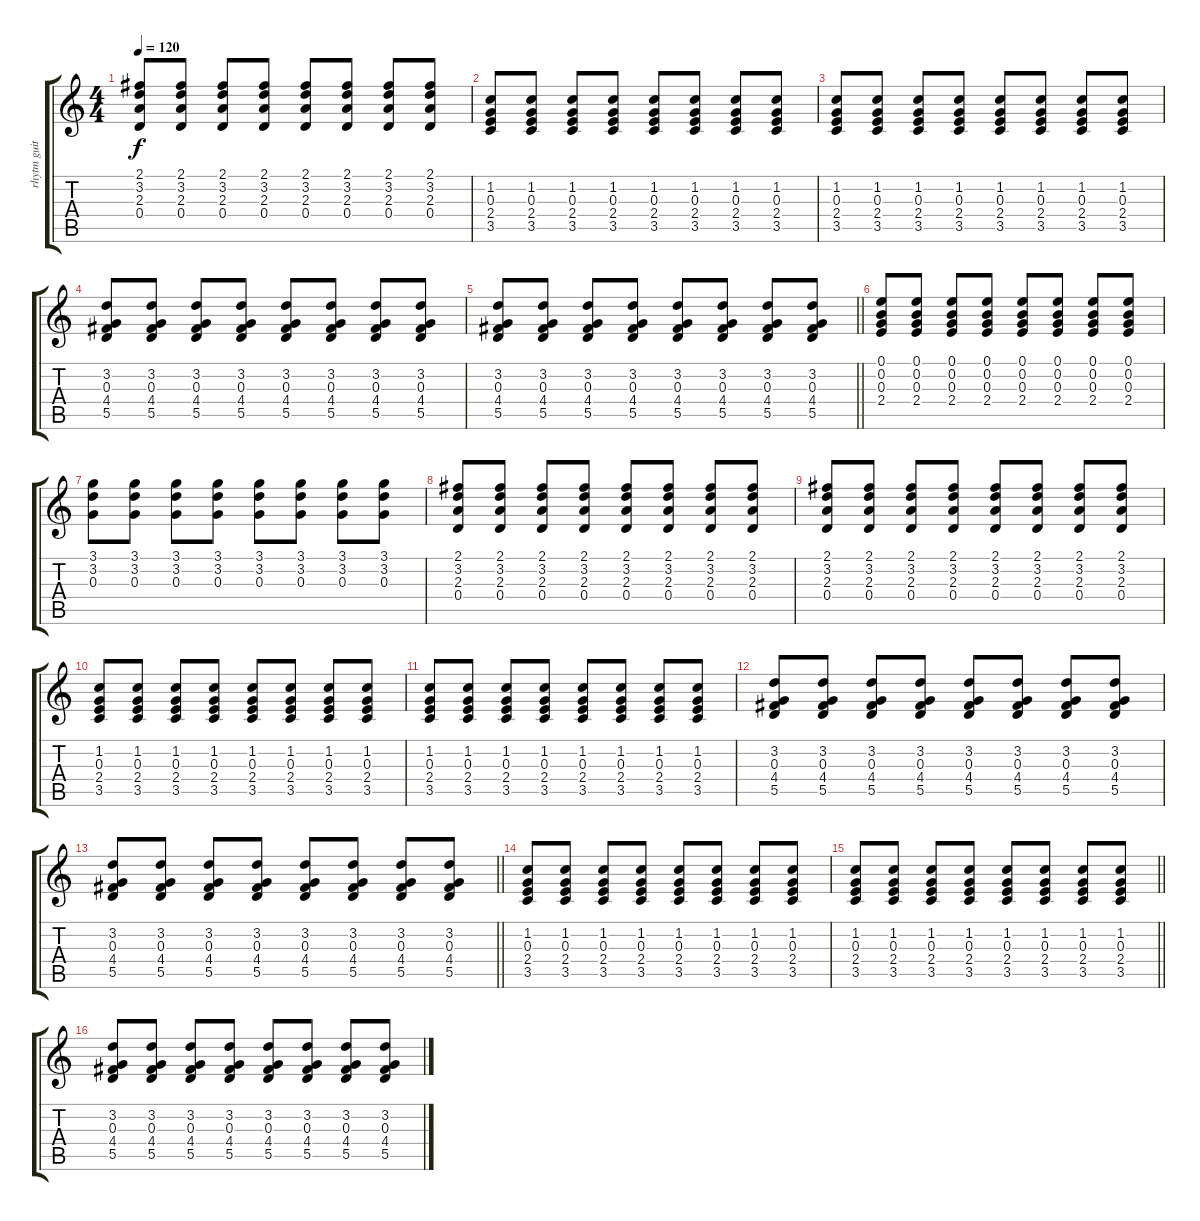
\track ("rhytm guitar (Uki)" "rhytm guit") {instrument distortionguitar}
\staff {score tabs}
\tuning (E4 B3 G3 D3 A2 E2) {hide}
\ts (4 4)
\tempo 120
\clef g2
\ks c
(2.1 3.2 2.3 0.4).8{dy f} (2.1 3.2 2.3 0.4).8 (2.1 3.2 2.3 0.4).8 (2.1 3.2 2.3 0.4).8 (2.1 3.2 2.3 0.4).8 (2.1 3.2 2.3 0.4).8 (2.1 3.2 2.3 0.4).8 (2.1 3.2 2.3 0.4).8 |
(1.2 0.3 2.4 3.5).8 (1.2 0.3 2.4 3.5).8 (1.2 0.3 2.4 3.5).8 (1.2 0.3 2.4 3.5).8 (1.2 0.3 2.4 3.5).8 (1.2 0.3 2.4 3.5).8 (1.2 0.3 2.4 3.5).8 (1.2 0.3 2.4 3.5).8 |
(1.2 0.3 2.4 3.5).8 (1.2 0.3 2.4 3.5).8 (1.2 0.3 2.4 3.5).8 (1.2 0.3 2.4 3.5).8 (1.2 0.3 2.4 3.5).8 (1.2 0.3 2.4 3.5).8 (1.2 0.3 2.4 3.5).8 (1.2 0.3 2.4 3.5).8 |
(3.2 0.3 4.4 5.5).8 (3.2 0.3 4.4 5.5).8 (3.2 0.3 4.4 5.5).8 (3.2 0.3 4.4 5.5).8 (3.2 0.3 4.4 5.5).8 (3.2 0.3 4.4 5.5).8 (3.2 0.3 4.4 5.5).8 (3.2 0.3 4.4 5.5).8 |
\barLineRight lightlight
(3.2 0.3 4.4 5.5).8 (3.2 0.3 4.4 5.5).8 (3.2 0.3 4.4 5.5).8 (3.2 0.3 4.4 5.5).8 (3.2 0.3 4.4 5.5).8 (3.2 0.3 4.4 5.5).8 (3.2 0.3 4.4 5.5).8 (3.2 0.3 4.4 5.5).8 |
(0.1 0.2 0.3 2.4).8 (0.1 0.2 0.3 2.4).8 (0.1 0.2 0.3 2.4).8 (0.1 0.2 0.3 2.4).8 (0.1 0.2 0.3 2.4).8 (0.1 0.2 0.3 2.4).8 (0.1 0.2 0.3 2.4).8 (0.1 0.2 0.3 2.4).8 |
(3.1 3.2 0.3).8 (3.1 3.2 0.3).8 (3.1 3.2 0.3).8 (3.1 3.2 0.3).8 (3.1 3.2 0.3).8 (3.1 3.2 0.3).8 (3.1 3.2 0.3).8 (3.1 3.2 0.3).8 |
(2.1 3.2 2.3 0.4).8 (2.1 3.2 2.3 0.4).8 (2.1 3.2 2.3 0.4).8 (2.1 3.2 2.3 0.4).8 (2.1 3.2 2.3 0.4).8 (2.1 3.2 2.3 0.4).8 (2.1 3.2 2.3 0.4).8 (2.1 3.2 2.3 0.4).8 |
(2.1 3.2 2.3 0.4).8 (2.1 3.2 2.3 0.4).8 (2.1 3.2 2.3 0.4).8 (2.1 3.2 2.3 0.4).8 (2.1 3.2 2.3 0.4).8 (2.1 3.2 2.3 0.4).8 (2.1 3.2 2.3 0.4).8 (2.1 3.2 2.3 0.4).8 |
(1.2 0.3 2.4 3.5).8 (1.2 0.3 2.4 3.5).8 (1.2 0.3 2.4 3.5).8 (1.2 0.3 2.4 3.5).8 (1.2 0.3 2.4 3.5).8 (1.2 0.3 2.4 3.5).8 (1.2 0.3 2.4 3.5).8 (1.2 0.3 2.4 3.5).8 |
(1.2 0.3 2.4 3.5).8 (1.2 0.3 2.4 3.5).8 (1.2 0.3 2.4 3.5).8 (1.2 0.3 2.4 3.5).8 (1.2 0.3 2.4 3.5).8 (1.2 0.3 2.4 3.5).8 (1.2 0.3 2.4 3.5).8 (1.2 0.3 2.4 3.5).8 |
(3.2 0.3 4.4 5.5).8 (3.2 0.3 4.4 5.5).8 (3.2 0.3 4.4 5.5).8 (3.2 0.3 4.4 5.5).8 (3.2 0.3 4.4 5.5).8 (3.2 0.3 4.4 5.5).8 (3.2 0.3 4.4 5.5).8 (3.2 0.3 4.4 5.5).8 |
\barLineRight lightlight
(3.2 0.3 4.4 5.5).8 (3.2 0.3 4.4 5.5).8 (3.2 0.3 4.4 5.5).8 (3.2 0.3 4.4 5.5).8 (3.2 0.3 4.4 5.5).8 (3.2 0.3 4.4 5.5).8 (3.2 0.3 4.4 5.5).8 (3.2 0.3 4.4 5.5).8 |
(1.2 0.3 2.4 3.5).8 (1.2 0.3 2.4 3.5).8 (1.2 0.3 2.4 3.5).8 (1.2 0.3 2.4 3.5).8 (1.2 0.3 2.4 3.5).8 (1.2 0.3 2.4 3.5).8 (1.2 0.3 2.4 3.5).8 (1.2 0.3 2.4 3.5).8 |
\barLineRight lightlight
(1.2 0.3 2.4 3.5).8 (1.2 0.3 2.4 3.5).8 (1.2 0.3 2.4 3.5).8 (1.2 0.3 2.4 3.5).8 (1.2 0.3 2.4 3.5).8 (1.2 0.3 2.4 3.5).8 (1.2 0.3 2.4 3.5).8 (1.2 0.3 2.4 3.5).8 |
(3.2 0.3 4.4 5.5).8 (3.2 0.3 4.4 5.5).8 (3.2 0.3 4.4 5.5).8 (3.2 0.3 4.4 5.5).8 (3.2 0.3 4.4 5.5).8 (3.2 0.3 4.4 5.5).8 (3.2 0.3 4.4 5.5).8 (3.2 0.3 4.4 5.5).8
